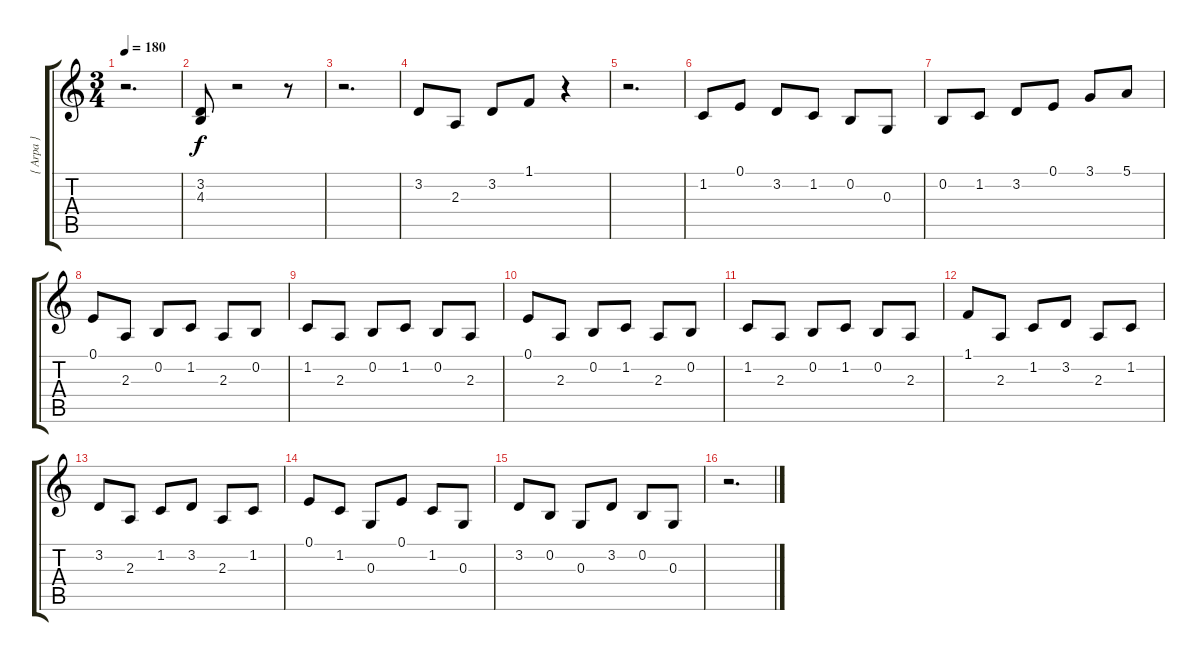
\track ("{ Arpa }" "{ Arpa }") {instrument orchestralharp}
\staff {score tabs}
\tuning (E4 B3 G3 D3 A2 E2) {hide}
\ts (3 4)
\tempo 180
\clef g2
\ks c
r.2{d dy f} |
(3.2 4.3).8 r.2 r.8 |
r.2{d} |
3.2.8 2.3.8 3.2.8 1.1.8 r.4 |
r.2{d} |
1.2.8 0.1.8 3.2.8 1.2.8 0.2.8 0.3.8 |
0.2.8 1.2.8 3.2.8 0.1.8 3.1.8 5.1.8 |
0.1.8 2.3.8 0.2.8 1.2.8 2.3.8 0.2.8 |
1.2.8 2.3.8 0.2.8 1.2.8 0.2.8 2.3.8 |
0.1.8 2.3.8 0.2.8 1.2.8 2.3.8 0.2.8 |
1.2.8 2.3.8 0.2.8 1.2.8 0.2.8 2.3.8 |
1.1.8 2.3.8 1.2.8 3.2.8 2.3.8 1.2.8 |
3.2.8 2.3.8 1.2.8 3.2.8 2.3.8 1.2.8 |
0.1.8 1.2.8 0.3.8 0.1.8 1.2.8 0.3.8 |
3.2.8 0.2.8 0.3.8 3.2.8 0.2.8 0.3.8 |
r.2{d}
